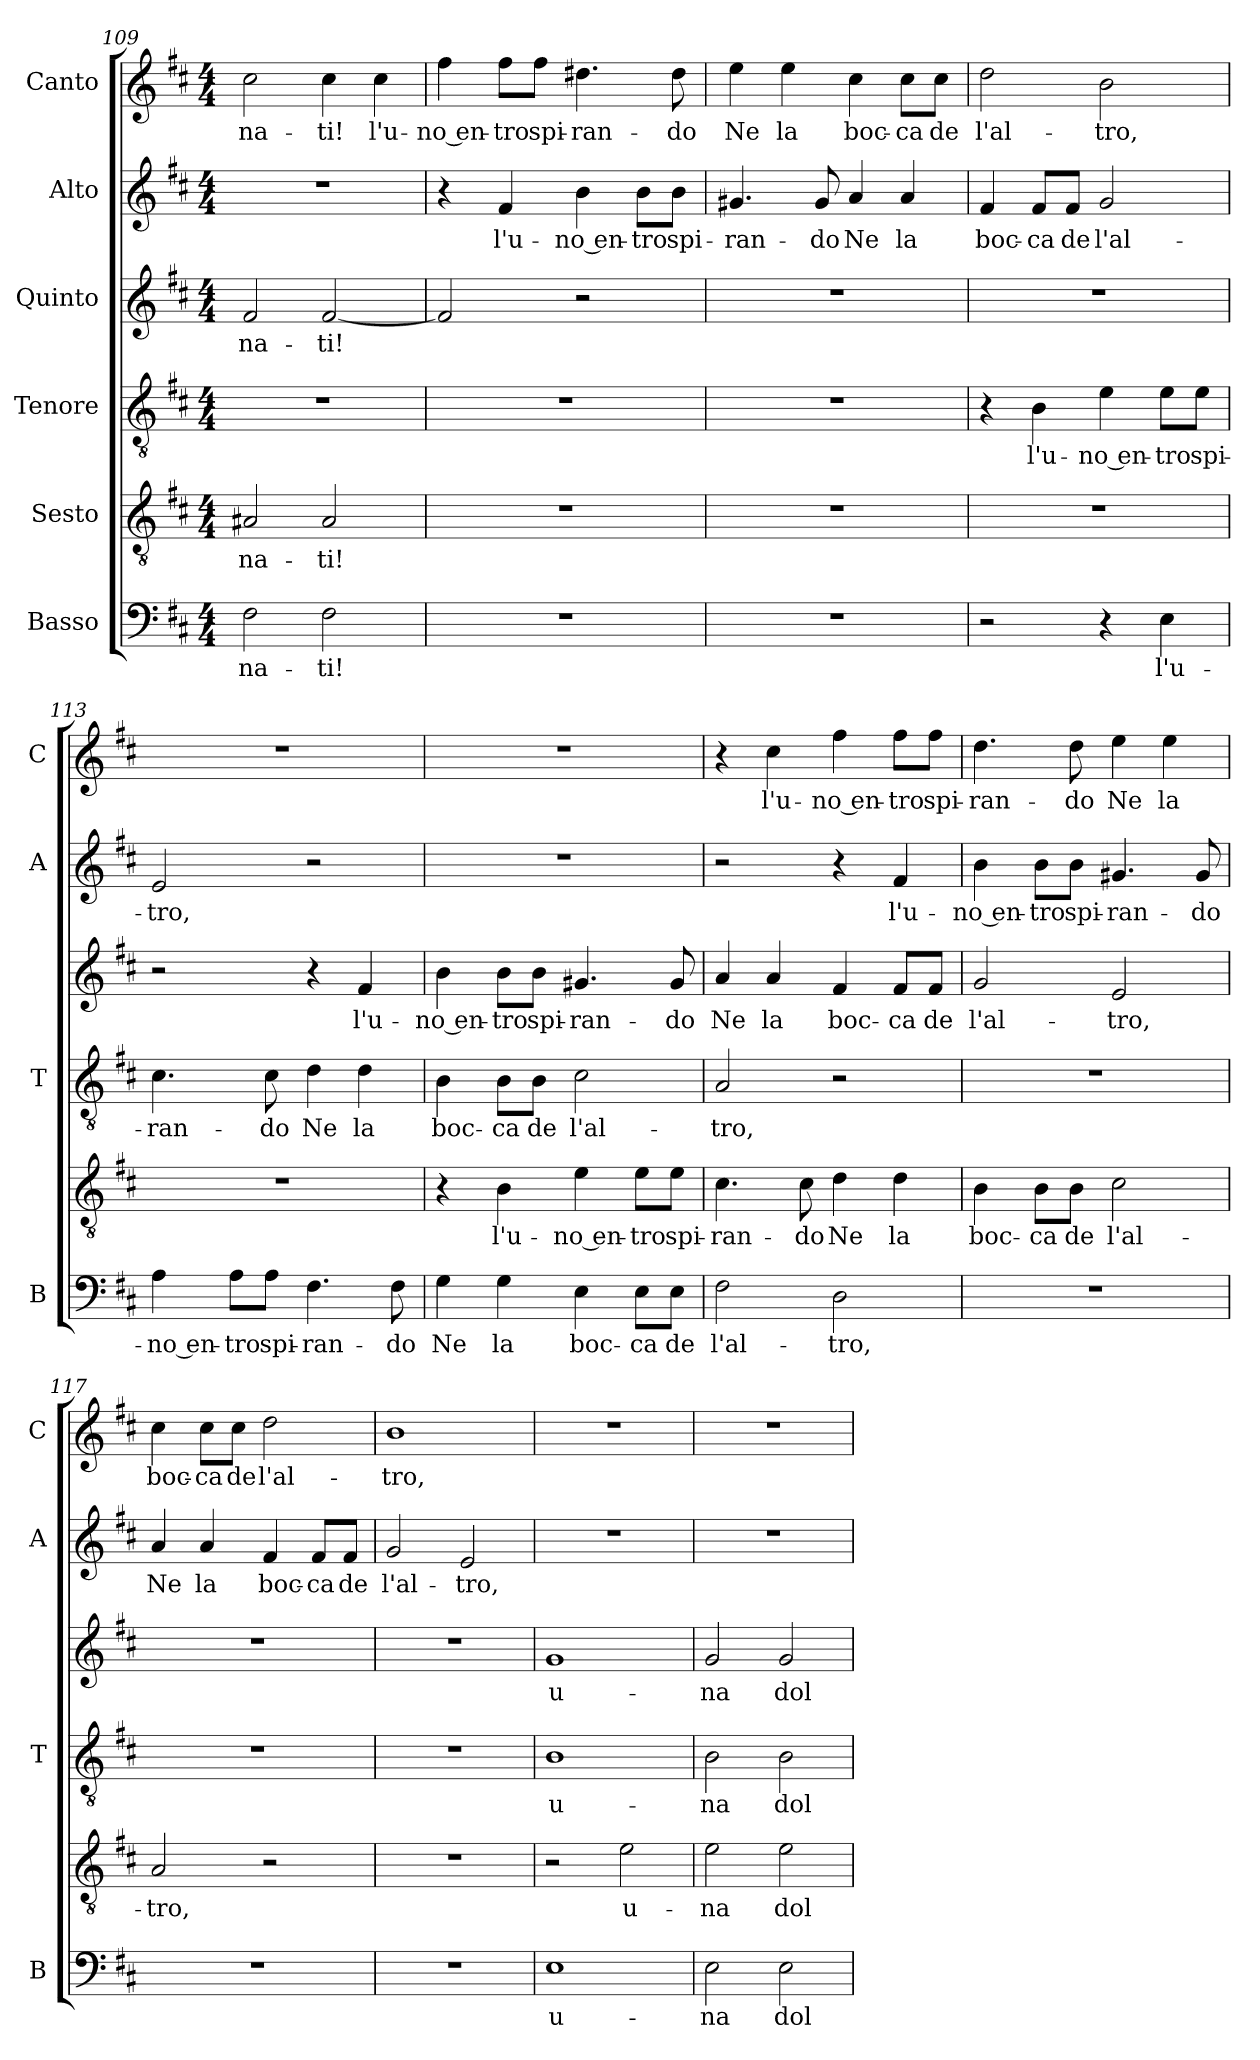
**kern	**text	**kern	**text	**kern	**text	**kern	**text	**kern	**text	**kern	**text
*part6	*part6	*part5	*part5	*part4	*part4	*part3	*part3	*part2	*part2	*part1	*part1
*staff6	*staff6	*staff5	*staff5	*staff4	*staff4	*staff3	*staff3	*staff2	*staff2	*staff1	*staff1
*I"Basso	*	*I"Sesto	*	*I"Tenore	*	*I"Quinto	*	*I"Alto	*	*I"Canto	*
*I'B	*	*	*	*I'T	*	*	*	*I'A	*	*I'C	*
*clefF4	*	*clefGv2	*	*clefGv2	*	*clefG2	*	*clefG2	*	*clefG2	*
*k[f#c#]	*	*k[f#c#]	*	*k[f#c#]	*	*k[f#c#]	*	*k[f#c#]	*	*k[f#c#]	*
*D:	*	*D:	*	*D:	*	*D:	*	*D:	*	*D:	*
*M4/4	*	*M4/4	*	*M4/4	*	*M4/4	*	*M4/4	*	*M4/4	*
=109	=109	=109	=109	=109	=109	=109	=109	=109	=109	=109	=109
!	!LO:LY:b	!	!LO:LY:b	!	!	!	!LO:LY:b	!	!	!	!LO:LY:b
2F#\	-na-	2A#X/	-na-	1r	.	2f#/	-na-	1r	.	2cc#\	-na-
!	!LO:LY:b	!	!LO:LY:b	!	!	!	!LO:LY:b	!	!	!	!LO:LY:b
2F#\	-ti!	2A#/	-ti!	.	.	[2f#/	-ti!	.	.	4cc#\	-ti!
!	!	!	!	!	!	!	!	!	!	!	!LO:LY:b
.	.	.	.	.	.	.	.	.	.	4cc#\	l'u-
!!LO:PB:g=z
=110	=110	=110	=110	=110	=110	=110	=110	=110	=110	=110	=110
!	!	!	!	!	!	!	!	!	!	!	!LO:LY:b
1r	.	1r	.	1r	.	2f#/]	.	4r	.	4ff#\	-no en-
!	!	!	!	!	!	!	!	!	!LO:LY:b	!	!LO:LY:b
.	.	.	.	.	.	.	.	4f#/	l'u-	8ff#\L	-tro
!	!	!	!	!	!	!	!	!	!	!	!LO:LY:b
.	.	.	.	.	.	.	.	.	.	8ff#\J	spi-
!	!	!	!	!	!	!	!	!	!LO:LY:b	!	!LO:LY:b
.	.	.	.	.	.	2r	.	4b\	-no en-	4.dd#X\	-ran-
!	!	!	!	!	!	!	!	!	!LO:LY:b	!	!
.	.	.	.	.	.	.	.	8b\L	-tro	.	.
!	!	!	!	!	!	!	!	!	!LO:LY:b	!	!LO:LY:b
.	.	.	.	.	.	.	.	8b\J	spi-	8dd#\	-do
=111	=111	=111	=111	=111	=111	=111	=111	=111	=111	=111	=111
!	!	!	!	!	!	!	!	!	!LO:LY:b	!	!LO:LY:b
1r	.	1r	.	1r	.	1r	.	4.g#X/	-ran-	4ee\	Ne
!	!	!	!	!	!	!	!	!	!	!	!LO:LY:b
.	.	.	.	.	.	.	.	.	.	4ee\	la
!	!	!	!	!	!	!	!	!	!LO:LY:b	!	!
.	.	.	.	.	.	.	.	8g#/	-do	.	.
!	!	!	!	!	!	!	!	!	!LO:LY:b	!	!LO:LY:b
.	.	.	.	.	.	.	.	4a/	Ne	4cc#\	boc-
!	!	!	!	!	!	!	!	!	!LO:LY:b	!	!LO:LY:b
.	.	.	.	.	.	.	.	4a/	la	8cc#\L	-ca
!	!	!	!	!	!	!	!	!	!	!	!LO:LY:b
.	.	.	.	.	.	.	.	.	.	8cc#\J	de
=112	=112	=112	=112	=112	=112	=112	=112	=112	=112	=112	=112
!	!	!	!	!	!	!	!	!	!LO:LY:b	!	!LO:LY:b
2r	.	1r	.	4r	.	1r	.	4f#/	boc-	2dd\	l'al-
!	!	!	!	!	!LO:LY:b	!	!	!	!LO:LY:b	!	!
.	.	.	.	4B\	l'u-	.	.	8f#/L	-ca	.	.
!	!	!	!	!	!	!	!	!	!LO:LY:b	!	!
.	.	.	.	.	.	.	.	8f#/J	de	.	.
!	!	!	!	!	!LO:LY:b	!	!	!	!LO:LY:b	!	!LO:LY:b
4r	.	.	.	4e\	-no en-	.	.	2g/	l'al-	2b\	-tro,
!	!LO:LY:b	!	!	!	!LO:LY:b	!	!	!	!	!	!
4E\	l'u-	.	.	8e\L	-tro	.	.	.	.	.	.
!	!	!	!	!	!LO:LY:b	!	!	!	!	!	!
.	.	.	.	8e\J	spi-	.	.	.	.	.	.
=113	=113	=113	=113	=113	=113	=113	=113	=113	=113	=113	=113
!	!LO:LY:b	!	!	!	!LO:LY:b	!	!	!	!LO:LY:b	!	!
4A\	-no en-	1r	.	4.c#\	-ran-	2r	.	2e/	-tro,	1r	.
!	!LO:LY:b	!	!	!	!	!	!	!	!	!	!
8A\L	-tro	.	.	.	.	.	.	.	.	.	.
!	!LO:LY:b	!	!	!	!LO:LY:b	!	!	!	!	!	!
8A\J	spi-	.	.	8c#\	-do	.	.	.	.	.	.
!	!LO:LY:b	!	!	!	!LO:LY:b	!	!	!	!	!	!
4.F#\	-ran-	.	.	4d\	Ne	4r	.	2r	.	.	.
!	!	!	!	!	!LO:LY:b	!	!LO:LY:b	!	!	!	!
.	.	.	.	4d\	la	4f#/	l'u-	.	.	.	.
!	!LO:LY:b	!	!	!	!	!	!	!	!	!	!
8F#\	-do	.	.	.	.	.	.	.	.	.	.
=114	=114	=114	=114	=114	=114	=114	=114	=114	=114	=114	=114
!	!LO:LY:b	!	!	!	!LO:LY:b	!	!LO:LY:b	!	!	!	!
4G\	Ne	4r	.	4B\	boc-	4b\	-no en-	1r	.	1r	.
!	!LO:LY:b	!	!LO:LY:b	!	!LO:LY:b	!	!LO:LY:b	!	!	!	!
4G\	la	4B\	l'u-	8B\L	-ca	8b\L	-tro	.	.	.	.
!	!	!	!	!	!LO:LY:b	!	!LO:LY:b	!	!	!	!
.	.	.	.	8B\J	de	8b\J	spi-	.	.	.	.
!	!LO:LY:b	!	!LO:LY:b	!	!LO:LY:b	!	!LO:LY:b	!	!	!	!
4E\	boc-	4e\	-no en-	2c#\	l'al-	4.g#X/	-ran-	.	.	.	.
!	!LO:LY:b	!	!LO:LY:b	!	!	!	!	!	!	!	!
8E\L	-ca	8e\L	-tro	.	.	.	.	.	.	.	.
!	!LO:LY:b	!	!LO:LY:b	!	!	!	!LO:LY:b	!	!	!	!
8E\J	de	8e\J	spi-	.	.	8g#/	-do	.	.	.	.
=115	=115	=115	=115	=115	=115	=115	=115	=115	=115	=115	=115
!	!LO:LY:b	!	!LO:LY:b	!	!LO:LY:b	!	!LO:LY:b	!	!	!	!
2F#\	l'al-	4.c#\	-ran-	2A/	-tro,	4a/	Ne	2r	.	4r	.
!	!	!	!	!	!	!	!LO:LY:b	!	!	!	!LO:LY:b
.	.	.	.	.	.	4a/	la	.	.	4cc#\	l'u-
!	!	!	!LO:LY:b	!	!	!	!	!	!	!	!
.	.	8c#\	-do	.	.	.	.	.	.	.	.
!	!LO:LY:b	!	!LO:LY:b	!	!	!	!LO:LY:b	!	!	!	!LO:LY:b
2D\	-tro,	4d\	Ne	2r	.	4f#/	boc-	4r	.	4ff#\	-no en-
!	!	!	!LO:LY:b	!	!	!	!LO:LY:b	!	!LO:LY:b	!	!LO:LY:b
.	.	4d\	la	.	.	8f#/L	-ca	4f#/	l'u-	8ff#\L	-tro
!	!	!	!	!	!	!	!LO:LY:b	!	!	!	!LO:LY:b
.	.	.	.	.	.	8f#/J	de	.	.	8ff#\J	spi-
!!LO:LB:g=z
=116	=116	=116	=116	=116	=116	=116	=116	=116	=116	=116	=116
!	!	!	!LO:LY:b	!	!	!	!LO:LY:b	!	!LO:LY:b	!	!LO:LY:b
1r	.	4B\	boc-	1r	.	2g/	l'al-	4b\	-no en-	4.dd\	-ran-
!	!	!	!LO:LY:b	!	!	!	!	!	!LO:LY:b	!	!
.	.	8B\L	-ca	.	.	.	.	8b\L	-tro	.	.
!	!	!	!LO:LY:b	!	!	!	!	!	!LO:LY:b	!	!LO:LY:b
.	.	8B\J	de	.	.	.	.	8b\J	spi-	8dd\	-do
!	!	!	!LO:LY:b	!	!	!	!LO:LY:b	!	!LO:LY:b	!	!LO:LY:b
.	.	2c#\	l'al-	.	.	2e/	-tro,	4.g#X/	-ran-	4ee\	Ne
!	!	!	!	!	!	!	!	!	!	!	!LO:LY:b
.	.	.	.	.	.	.	.	.	.	4ee\	la
!	!	!	!	!	!	!	!	!	!LO:LY:b	!	!
.	.	.	.	.	.	.	.	8g#/	-do	.	.
=117	=117	=117	=117	=117	=117	=117	=117	=117	=117	=117	=117
!	!	!	!LO:LY:b	!	!	!	!	!	!LO:LY:b	!	!LO:LY:b
1r	.	2A/	-tro,	1r	.	1r	.	4a/	Ne	4cc#\	boc-
!	!	!	!	!	!	!	!	!	!LO:LY:b	!	!LO:LY:b
.	.	.	.	.	.	.	.	4a/	la	8cc#\L	-ca
!	!	!	!	!	!	!	!	!	!	!	!LO:LY:b
.	.	.	.	.	.	.	.	.	.	8cc#\J	de
!	!	!	!	!	!	!	!	!	!LO:LY:b	!	!LO:LY:b
.	.	2r	.	.	.	.	.	4f#/	boc-	2dd\	l'al-
!	!	!	!	!	!	!	!	!	!LO:LY:b	!	!
.	.	.	.	.	.	.	.	8f#/L	-ca	.	.
!	!	!	!	!	!	!	!	!	!LO:LY:b	!	!
.	.	.	.	.	.	.	.	8f#/J	de	.	.
=118	=118	=118	=118	=118	=118	=118	=118	=118	=118	=118	=118
!	!	!	!	!	!	!	!	!	!LO:LY:b	!	!LO:LY:b
1r	.	1r	.	1r	.	1r	.	2g/	l'al-	1b	-tro,
!	!	!	!	!	!	!	!	!	!LO:LY:b	!	!
.	.	.	.	.	.	.	.	2e/	-tro,	.	.
=119	=119	=119	=119	=119	=119	=119	=119	=119	=119	=119	=119
!	!LO:LY:b	!	!	!	!LO:LY:b	!	!LO:LY:b	!	!	!	!
1E	u-	2r	.	1B	u-	1g	u-	1r	.	1r	.
!	!	!	!LO:LY:b	!	!	!	!	!	!	!	!
.	.	2e\	u-	.	.	.	.	.	.	.	.
=120	=120	=120	=120	=120	=120	=120	=120	=120	=120	=120	=120
!	!LO:LY:b	!	!LO:LY:b	!	!LO:LY:b	!	!LO:LY:b	!	!	!	!
2E\	-na	2e\	-na	2B\	-na	2g/	-na	1r	.	1r	.
!	!LO:LY:b	!	!LO:LY:b	!	!LO:LY:b	!	!LO:LY:b	!	!	!	!
2E\	dol-	2e\	dol-	2B\	dol-	2g/	dol-	.	.	.	.
=	=	=	=	=	=	=	=	=	=	=	=
*-	*-	*-	*-	*-	*-	*-	*-	*-	*-	*-	*-
